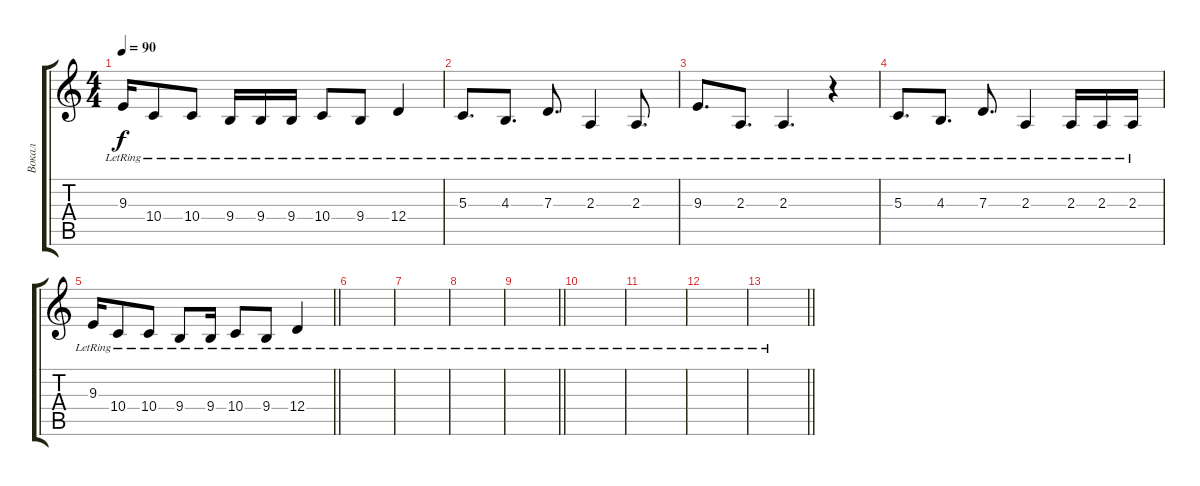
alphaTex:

\track ("Вокал" "Вокал") {instrument oboe}
\staff {score tabs}
\tuning (E4 B3 G3 D3 A2 E2) {hide}
\ts (4 4)
\tempo 90
\clef g2
\ks c
9.3{lr}.16{dy f} 10.4{lr}.8 10.4{lr}.8 9.4{lr}.16 9.4{lr}.16 9.4{lr}.16 10.4{lr}.8 9.4{lr}.8 12.4{lr}.4 |
5.3{lr}.8{d} 4.3{lr}.8{d} 7.3{lr}.8{d} 2.3{lr}.4 2.3{lr}.8{d} |
9.3{lr}.8{d} 2.3{lr}.8{d} 2.3{lr}.4{d} r.4 |
5.3{lr}.8{d} 4.3{lr}.8{d} 7.3{lr}.8{d} 2.3{lr}.4 2.3{lr}.16 2.3{lr}.16 2.3{lr}.16 |
\barLineRight lightlight
9.3{lr}.16 10.4{lr}.8 10.4{lr}.8 9.4{lr}.8 9.4{lr}.16 10.4{lr}.8 9.4{lr}.8 12.4{lr}.4 |
|
|
|
\barLineRight lightlight
|
|
|
|
\barLineRight lightlight
